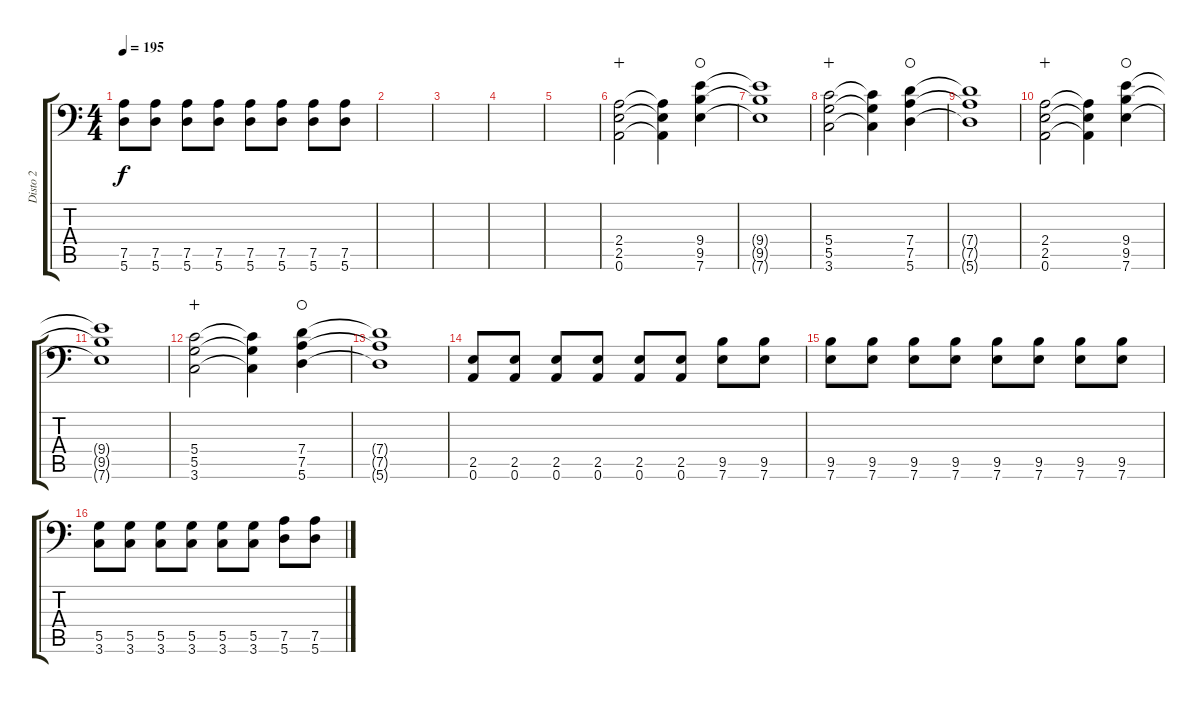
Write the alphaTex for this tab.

\track ("Disto 2" "Disto 2") {instrument distortionguitar}
\staff {score tabs}
\tuning (A3 E3 C3 G2 D2 A1) {hide}
\ts (4 4)
\tempo 195
\clef f4
\ks c
(7.5 5.6).8{dy f} (7.5 5.6).8 (7.5 5.6).8 (7.5 5.6).8 (7.5 5.6).8 (7.5 5.6).8 (7.5 5.6).8 (7.5 5.6).8 |
|
|
|
|
(2.4 2.5 0.6).2{wahc} (2.4{t} 2.5{t} 0.6{t}).4 (9.4 9.5 7.6).4{waho} |
(9.4{t} 9.5{t} 7.6{t}).1 |
(5.4 5.5 3.6).2{wahc} (5.4{t} 5.5{t} 3.6{t}).4 (7.4 7.5 5.6).4{waho} |
(7.4{t} 7.5{t} 5.6{t}).1 |
(2.4 2.5 0.6).2{wahc} (2.4{t} 2.5{t} 0.6{t}).4 (9.4 9.5 7.6).4{waho} |
(9.4{t} 9.5{t} 7.6{t}).1 |
(5.4 5.5 3.6).2{wahc} (5.4{t} 5.5{t} 3.6{t}).4 (7.4 7.5 5.6).4{waho} |
(7.4{t} 7.5{t} 5.6{t}).1 |
(2.5 0.6).8 (2.5 0.6).8 (2.5 0.6).8 (2.5 0.6).8 (2.5 0.6).8 (2.5 0.6).8 (9.5 7.6).8 (9.5 7.6).8 |
(9.5 7.6).8 (9.5 7.6).8 (9.5 7.6).8 (9.5 7.6).8 (9.5 7.6).8 (9.5 7.6).8 (9.5 7.6).8 (9.5 7.6).8 |
(5.5 3.6).8 (5.5 3.6).8 (5.5 3.6).8 (5.5 3.6).8 (5.5 3.6).8 (5.5 3.6).8 (7.5 5.6).8 (7.5 5.6).8
